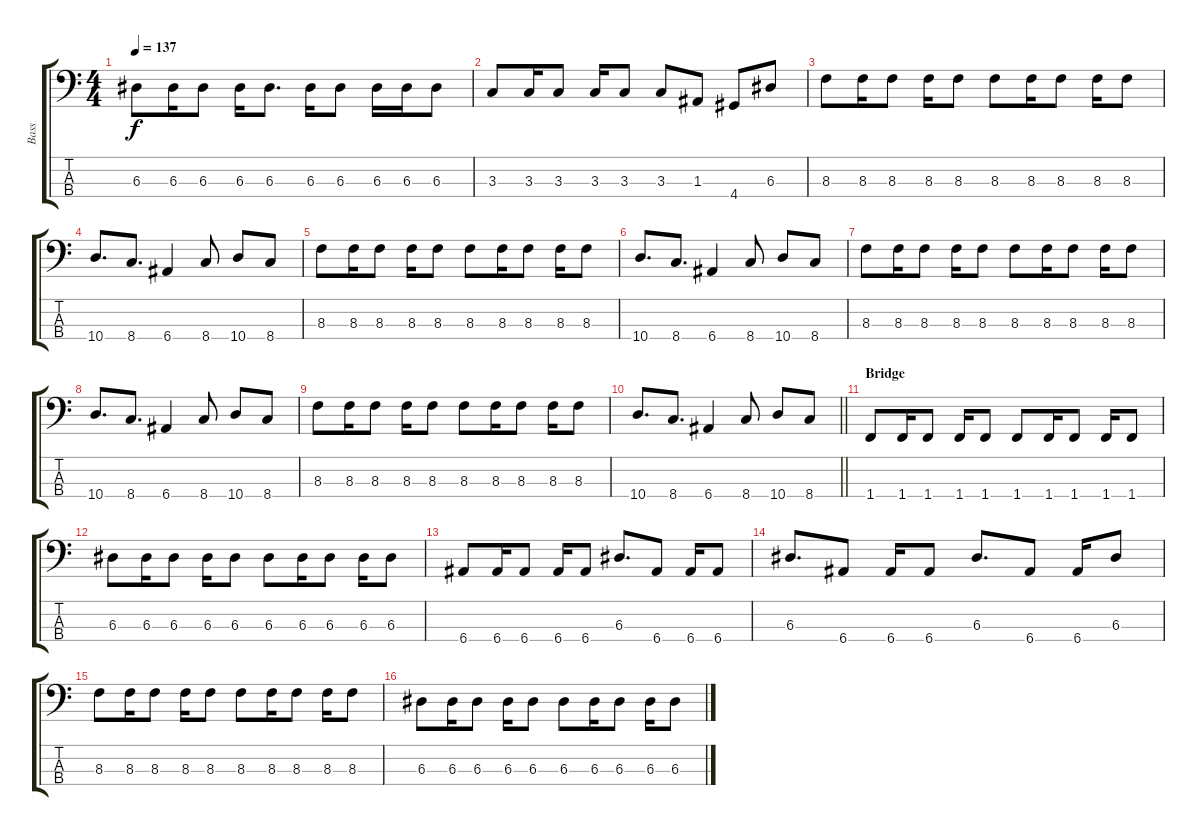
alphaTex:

\track ("Bass" "Bass") {instrument electricbasspick}
\staff {score tabs}
\tuning (G2 D2 A1 E1) {hide}
\ts (4 4)
\tempo 137
\clef f4
\ks c
6.3.8{dy f} 6.3.16 6.3.8 6.3.16 6.3.8{d} 6.3.16 6.3.8 6.3.16 6.3.16 6.3.8 |
3.3.8 3.3.16 3.3.8 3.3.16 3.3.8 3.3.8 1.3.8 4.4.8 6.3.8 |
8.3.8 8.3.16 8.3.8 8.3.16 8.3.8 8.3.8 8.3.16 8.3.8 8.3.16 8.3.8 |
10.4.8{d} 8.4.8{d} 6.4.4 8.4.8 10.4.8 8.4.8 |
8.3.8 8.3.16 8.3.8 8.3.16 8.3.8 8.3.8 8.3.16 8.3.8 8.3.16 8.3.8 |
10.4.8{d} 8.4.8{d} 6.4.4 8.4.8 10.4.8 8.4.8 |
8.3.8 8.3.16 8.3.8 8.3.16 8.3.8 8.3.8 8.3.16 8.3.8 8.3.16 8.3.8 |
10.4.8{d} 8.4.8{d} 6.4.4 8.4.8 10.4.8 8.4.8 |
8.3.8 8.3.16 8.3.8 8.3.16 8.3.8 8.3.8 8.3.16 8.3.8 8.3.16 8.3.8 |
\barLineRight lightlight
10.4.8{d} 8.4.8{d} 6.4.4 8.4.8 10.4.8 8.4.8 |
\section ("" "Bridge")
1.4.8 1.4.16 1.4.8 1.4.16 1.4.8 1.4.8 1.4.16 1.4.8 1.4.16 1.4.8 |
6.3.8 6.3.16 6.3.8 6.3.16 6.3.8 6.3.8 6.3.16 6.3.8 6.3.16 6.3.8 |
6.4.8 6.4.16 6.4.8 6.4.16 6.4.8 6.3.8{d} 6.4.8 6.4.16 6.4.8 |
6.3.8{d} 6.4.8 6.4.16 6.4.8 6.3.8{d} 6.4.8 6.4.16 6.3.8 |
8.3.8 8.3.16 8.3.8 8.3.16 8.3.8 8.3.8 8.3.16 8.3.8 8.3.16 8.3.8 |
6.3.8 6.3.16 6.3.8 6.3.16 6.3.8 6.3.8 6.3.16 6.3.8 6.3.16 6.3.8
